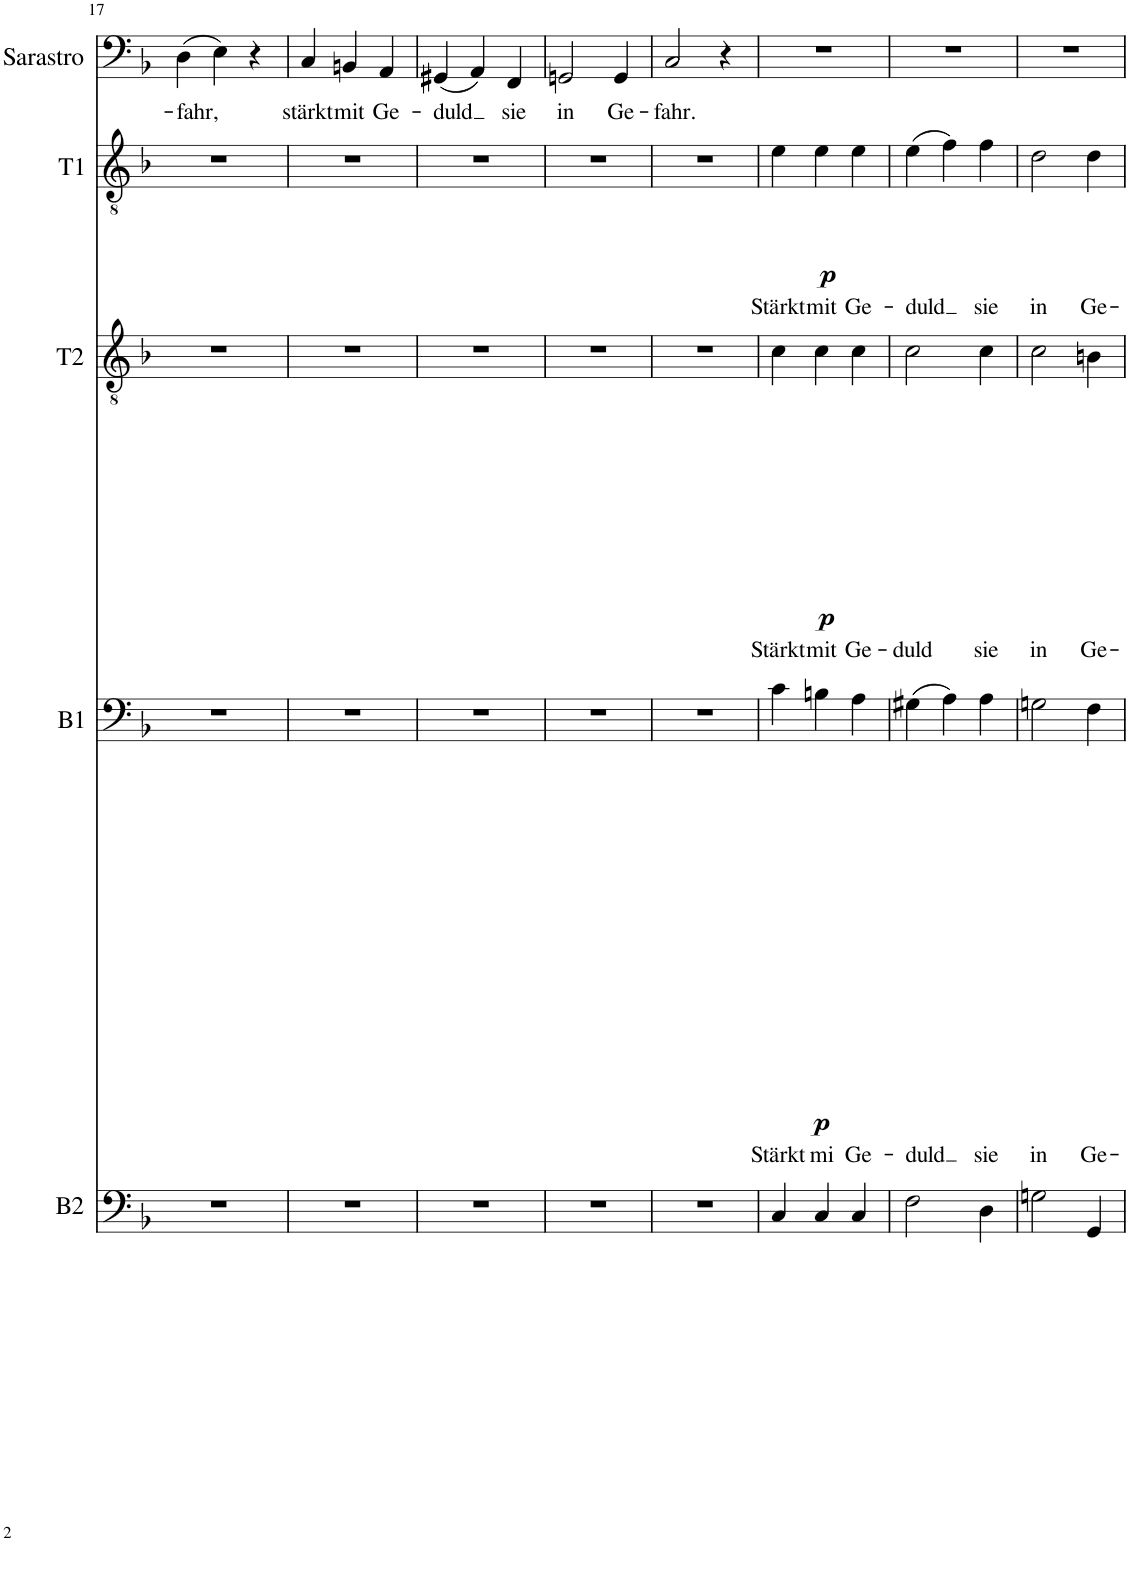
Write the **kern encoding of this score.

**kern	**text	**dynam	**kern	**text	**dynam	**kern	**text	**dynam	**kern	**text	**dynam	**kern	**text
*part5	*part5	*part5	*part4	*part4	*part4	*part3	*part3	*part3	*part2	*part2	*part2	*part1	*part1
*staff5	*staff5	*staff5	*staff4	*staff4	*staff4	*staff3	*staff3	*staff3	*staff2	*staff2	*staff2	*staff1	*staff1
*I"B2	*	*	*I"B1	*	*	*I"T2	*	*	*I"T1	*	*	*I"Sarastro	*
*I'B2	*	*	*I'B1	*	*	*I'T2	*	*	*I'T1	*	*	*I'Sarastro	*
!!LO:PB:g=z
*clefF4	*	*	*clefF4	*	*	*clefGv2	*	*	*clefGv2	*	*	*clefF4	*
*k[b-]	*	*	*k[b-]	*	*	*k[b-]	*	*	*k[b-]	*	*	*k[b-]	*
*M3/4	*	*	*M3/4	*	*	*M3/4	*	*	*M3/4	*	*	*M3/4	*
=17	=17	=17	=17	=17	=17	=17	=17	=17	=17	=17	=17	=17	=17
!	!	!	!	!	!	!	!	!	!	!	!	!	!LO:LY:b
2.r	.	.	2.r	.	.	2.r	.	.	2.r	.	.	(4D\	-fahr,
.	.	.	.	.	.	.	.	.	.	.	.	4E\)	.
.	.	.	.	.	.	.	.	.	.	.	.	4r	.
=18	=18	=18	=18	=18	=18	=18	=18	=18	=18	=18	=18	=18	=18
!	!	!	!	!	!	!	!	!	!	!	!	!	!LO:LY:b
2.r	.	.	2.r	.	.	2.r	.	.	2.r	.	.	4C/	stärkt
!	!	!	!	!	!	!	!	!	!	!	!	!	!LO:LY:b
.	.	.	.	.	.	.	.	.	.	.	.	4BBn/	mit
!	!	!	!	!	!	!	!	!	!	!	!	!	!LO:LY:b
.	.	.	.	.	.	.	.	.	.	.	.	4AA/	Ge-
=19	=19	=19	=19	=19	=19	=19	=19	=19	=19	=19	=19	=19	=19
!	!	!	!	!	!	!	!	!	!	!	!	!	!LO:LY:b
2.r	.	.	2.r	.	.	2.r	.	.	2.r	.	.	(4GG#X/	-duld
.	.	.	.	.	.	.	.	.	.	.	.	4AA/)	.
!	!	!	!	!	!	!	!	!	!	!	!	!	!LO:LY:b
.	.	.	.	.	.	.	.	.	.	.	.	4FF/	sie
=20	=20	=20	=20	=20	=20	=20	=20	=20	=20	=20	=20	=20	=20
!	!	!	!	!	!	!	!	!	!	!	!	!	!LO:LY:b
2.r	.	.	2.r	.	.	2.r	.	.	2.r	.	.	2GGn/	in
!	!	!	!	!	!	!	!	!	!	!	!	!	!LO:LY:b
.	.	.	.	.	.	.	.	.	.	.	.	4GG/	Ge-
=21	=21	=21	=21	=21	=21	=21	=21	=21	=21	=21	=21	=21	=21
!	!	!	!	!	!	!	!	!	!	!	!	!	!LO:LY:b
2.r	.	.	2.r	.	.	2.r	.	.	2.r	.	.	2C/	-fahr.
.	.	.	.	.	.	.	.	.	.	.	.	4r	.
=22	=22	=22	=22	=22	=22	=22	=22	=22	=22	=22	=22	=22	=22
!	!LO:LY:b	!LO:DY:b	!	!LO:LY:b	!LO:DY:b	!	!LO:LY:b	!LO:DY:b	!	!LO:LY:b	!LO:DY:b	!	!
4C/	Stärkt	p	4c\	Stärkt	p	4c\	Stärkt	p	4e\	Stärkt	p	2.r	.
!	!LO:LY:b	!	!	!LO:LY:b	!	!	!LO:LY:b	!	!	!LO:LY:b	!	!	!
4C/	mit	.	4Bn\	mi	.	4c\	mit	.	4e\	mit	.	.	.
!	!LO:LY:b	!	!	!LO:LY:b	!	!	!LO:LY:b	!	!	!LO:LY:b	!	!	!
4C/	Ge-	.	4A\	Ge-	.	4c\	Ge-	.	4e\	Ge-	.	.	.
=23	=23	=23	=23	=23	=23	=23	=23	=23	=23	=23	=23	=23	=23
!	!LO:LY:b	!	!	!LO:LY:b	!	!	!LO:LY:b	!	!	!LO:LY:b	!	!	!
2F\	-duld	.	(4G#X\	-duld	.	2c\	-duld	.	(4e\	-duld	.	2.r	.
.	.	.	4A\)	.	.	.	.	.	4f\)	.	.	.	.
!	!LO:LY:b	!	!	!LO:LY:b	!	!	!LO:LY:b	!	!	!LO:LY:b	!	!	!
4D\	sie	.	4A\	sie	.	4c\	sie	.	4f\	sie	.	.	.
=24	=24	=24	=24	=24	=24	=24	=24	=24	=24	=24	=24	=24	=24
!	!LO:LY:b	!	!	!LO:LY:b	!	!	!LO:LY:b	!	!	!LO:LY:b	!	!	!
2Gn\	in	.	2Gn\	in	.	2c\	in	.	2d\	in	.	2.r	.
!	!LO:LY:b	!	!	!LO:LY:b	!	!	!LO:LY:b	!	!	!LO:LY:b	!	!	!
4GG/	Ge-	.	4F\	Ge-	.	4Bn\	Ge-	.	4d\	Ge-	.	.	.
=	=	=	=	=	=	=	=	=	=	=	=	=	=
*-	*-	*-	*-	*-	*-	*-	*-	*-	*-	*-	*-	*-	*-
